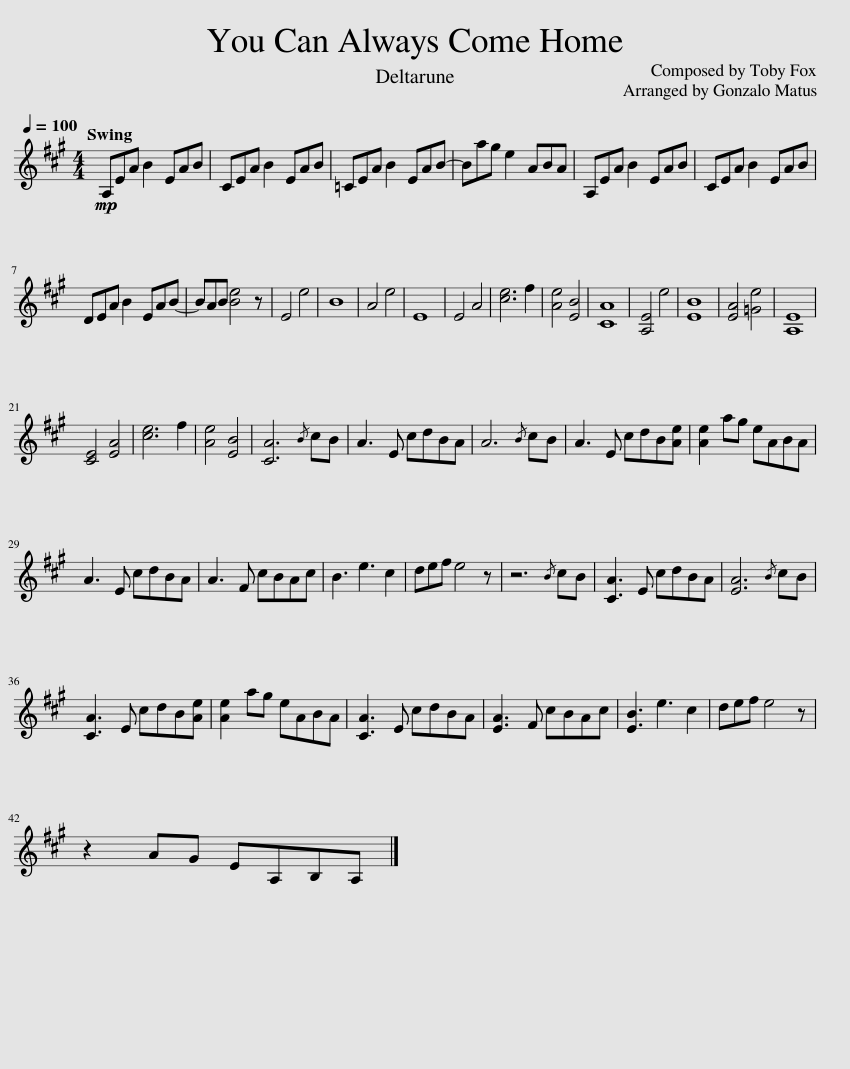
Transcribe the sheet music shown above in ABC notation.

X:1
L:1/8
Q:1/4=100
M:4/4
I:linebreak $
K:A
V:1 treble
V:1
!mp! A,EA B2 EAB | CEA B2 EAB | =CEA B2 EAB- | Bag e2 ABA | A,EA B2 EAB | %5
 CEA B2 EAB |$ DEA B2 EAB- | BAB [Be]4 z | E4 e4 | B8 | %10
 A4 e4 | E8 | E4 A4 | [ce]6 f2 | [Ae]4 [EB]4 | %15
 [CA]8 | [A,E]4 e4 | [EB]8 | [EA]4 [=Ge]4 | [A,E]8 |$ %20
 [CE]4 [EA]4 | [ce]6 f2 | [Ae]4 [EB]4 | [CA]6{/B} cB | A3 E cdBA | %25
 A6{/B} cB | A3 E cdB[Ae] | [Ae]2 ag eABA |$ A3 E cdBA | A3 F cBAc | %30
 B3 e3 c2 | def e4 z | z6{/B} cB | [CA]3 E cdBA | [EA]6{/B} cB |$ %35
 [CA]3 E cdB[Ae] | [Ae]2 ag eABA | [CA]3 E cdBA | [EA]3 F cBAc | [EB]3 e3 c2 | %40
 def e4 z |$ z2 AG EA,B,A, |] %42
